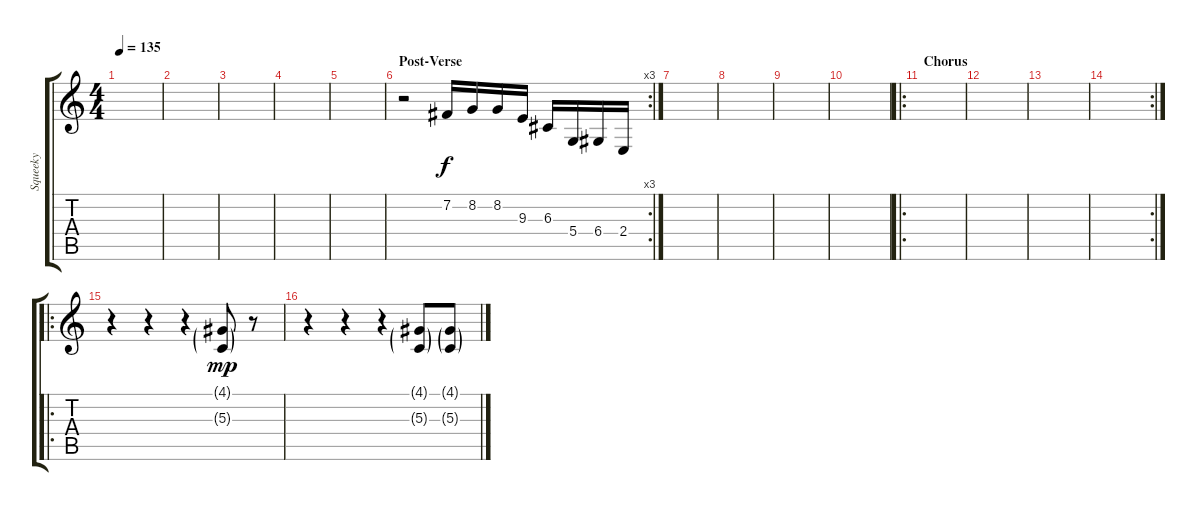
\track ("Squeeky" "Squeeky") {instrument taikodrum}
\staff {score tabs}
\tuning (E4 B3 G3 D3 A2 E2) {hide}
\ts (4 4)
\tempo 135
\clef g2
\ks c
|
|
|
|
|
\rc 3
\section ("" "Post-Verse")
r.2 7.2.16{dy f} 8.2.16 8.2.16 9.3.16 6.3.16 5.4.16 6.4.16 2.4.16 |
|
|
|
|
\ro
\section ("" "Chorus")
|
|
|
\rc 2
|
\ro
r.4 r.4 r.4 (4.1{g} 5.3{g}).8{dy mp} r.8 |
r.4 r.4 r.4 (4.1{g} 5.3{g}).8 (4.1{g} 5.3{g}).8
